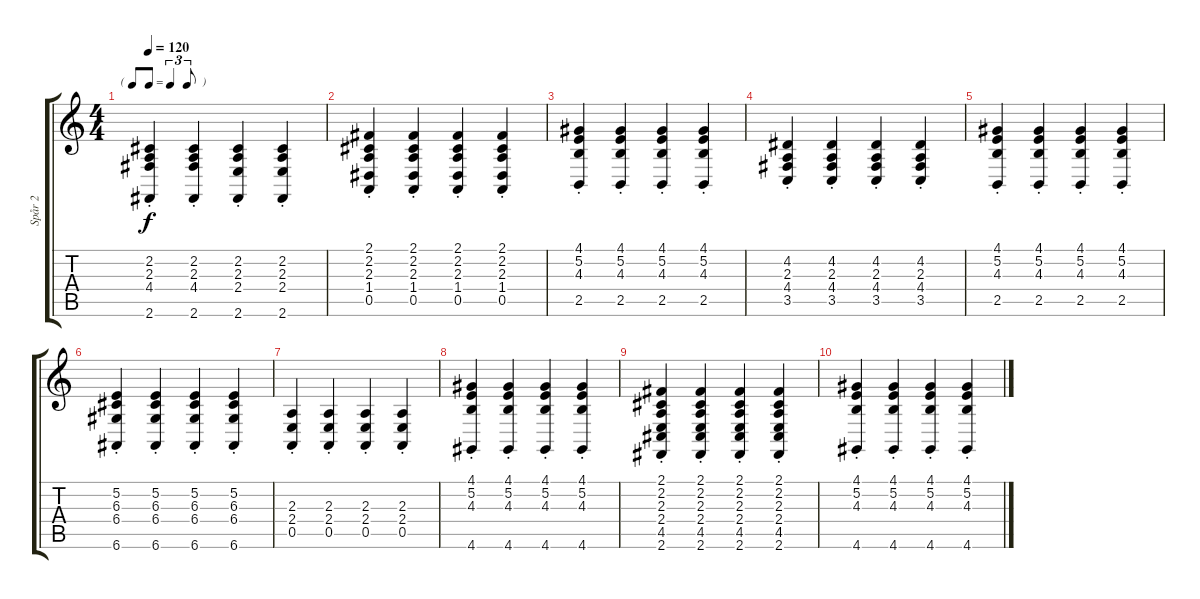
\track ("Spår 2" "Spår 2") {instrument acousticgrandpiano}
\staff {score tabs}
\tuning (E4 B3 G3 D3 A2 E2) {hide}
\ts (4 4)
\tf triplet8th
\tempo 120
\clef g2
\ks c
(2.2{st} 2.3{st} 4.4{st} 2.6{st}).4{dy f} (2.2{st} 2.3{st} 4.4{st} 2.6{st}).4 (2.2{st} 2.3{st} 2.4{st} 2.6{st}).4 (2.2{st} 2.3{st} 2.4{st} 2.6{st}).4 |
(2.1{st} 2.2{st} 2.3{st} 1.4{st} 0.5{st}).4 (2.1{st} 2.2{st} 2.3{st} 1.4{st} 0.5{st}).4 (2.1{st} 2.2{st} 2.3{st} 1.4{st} 0.5{st}).4 (2.1{st} 2.2{st} 2.3{st} 1.4{st} 0.5{st}).4 |
(4.1{st} 5.2{st} 4.3{st} 2.5{st}).4 (4.1{st} 5.2{st} 4.3{st} 2.5{st}).4 (4.1{st} 5.2{st} 4.3{st} 2.5{st}).4 (4.1{st} 5.2{st} 4.3{st} 2.5{st}).4 |
(4.2{st} 2.3{st} 4.4{st} 3.5{st}).4 (4.2{st} 2.3{st} 4.4{st} 3.5{st}).4 (4.2{st} 2.3{st} 4.4{st} 3.5{st}).4 (4.2{st} 2.3{st} 4.4{st} 3.5{st}).4 |
(4.1{st} 5.2{st} 4.3{st} 2.5{st}).4 (4.1{st} 5.2{st} 4.3{st} 2.5{st}).4 (4.1{st} 5.2{st} 4.3{st} 2.5{st}).4 (4.1{st} 5.2{st} 4.3{st} 2.5{st}).4 |
(5.2{st} 6.3{st} 6.4{st} 6.6{st}).4 (5.2{st} 6.3{st} 6.4{st} 6.6{st}).4 (5.2{st} 6.3{st} 6.4{st} 6.6{st}).4 (5.2{st} 6.3{st} 6.4{st} 6.6{st}).4 |
(2.3{st} 2.4{st} 0.5{st}).4 (2.3{st} 2.4{st} 0.5{st}).4 (2.3{st} 2.4{st} 0.5{st}).4 (2.3{st} 2.4{st} 0.5{st}).4 |
(4.1{st} 5.2{st} 4.3{st} 4.6{st}).4 (4.1{st} 5.2{st} 4.3{st} 4.6{st}).4 (4.1{st} 5.2{st} 4.3{st} 4.6{st}).4 (4.1{st} 5.2{st} 4.3{st} 4.6{st}).4 |
(2.1{st} 2.2{st} 2.3{st} 2.4{st} 4.5{st} 2.6{st}).4 (2.1{st} 2.2{st} 2.3{st} 2.4{st} 4.5{st} 2.6{st}).4 (2.1{st} 2.2{st} 2.3{st} 2.4{st} 4.5{st} 2.6{st}).4 (2.1{st} 2.2{st} 2.3{st} 2.4{st} 4.5{st} 2.6{st}).4 |
(4.1{st} 5.2{st} 4.3{st} 4.6{st}).4 (4.1{st} 5.2{st} 4.3{st} 4.6{st}).4 (4.1{st} 5.2{st} 4.3{st} 4.6{st}).4 (4.1{st} 5.2{st} 4.3{st} 4.6{st}).4
